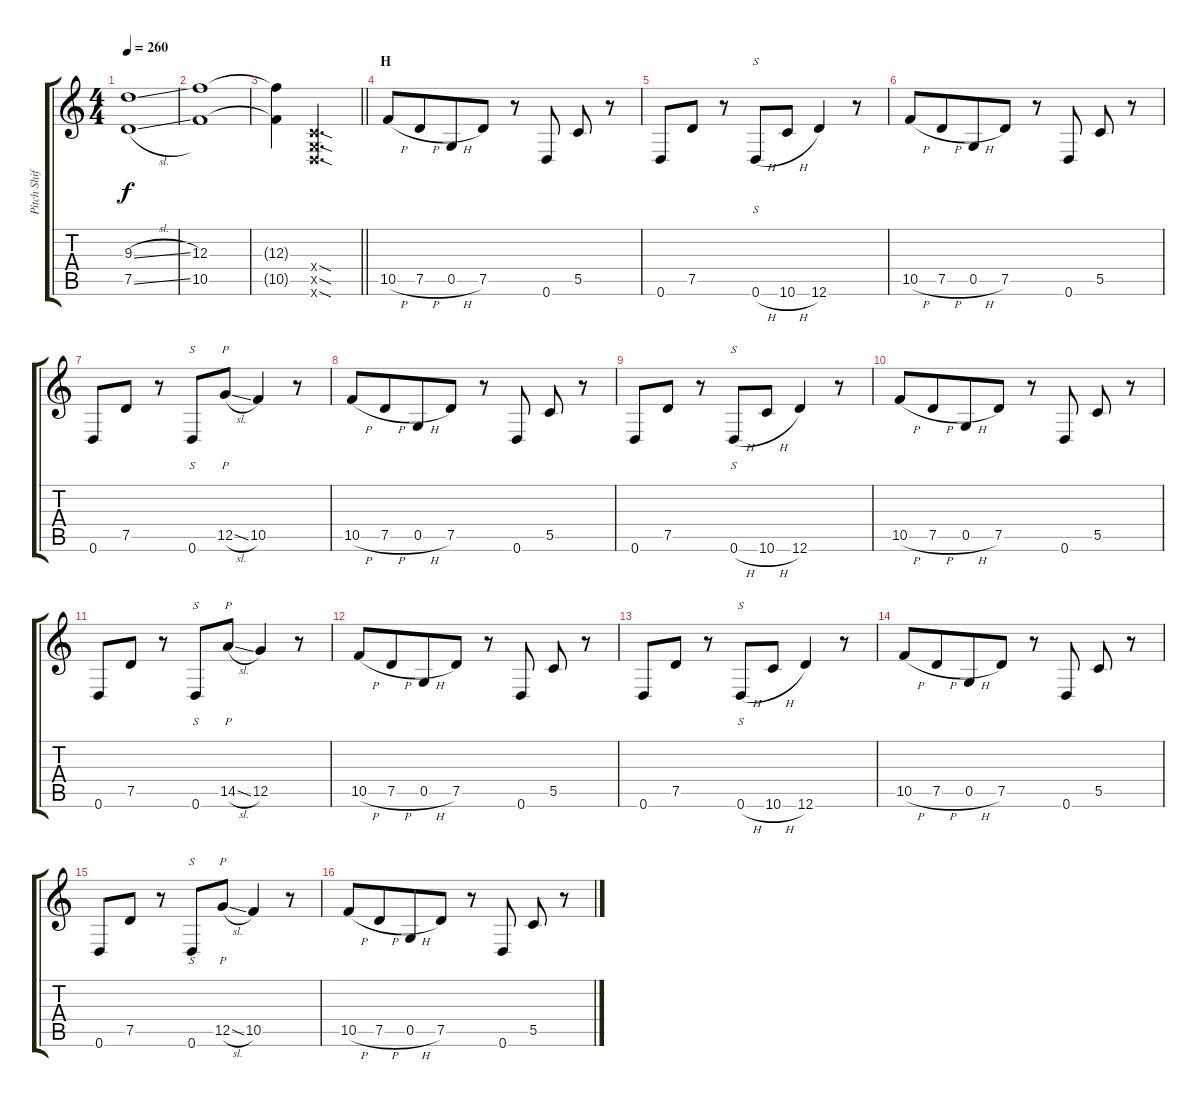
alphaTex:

\track ("Pitch Shifter" "Pitch Shif") {instrument guitarharmonics}
\staff {score tabs}
\tuning (D4 A3 F3 C3 G2 D2) {hide}
\ts (4 4)
\tempo 260
\clef g2
\ks c
(9.3{sl t} 7.5{sl t}).1{dy f} |
(12.3 10.5).1 |
\barLineRight lightlight
(12.3{t} 10.5{t}).4 (0.4{sod x} 0.5{sod x} 0.6{sod x}).2{d} |
\section ("" "H")
10.5{h}.8{volume 15 instrument guitarharmonics} 7.5{h}.8{beam merge} 0.5{h}.8 7.5.8 r.8 0.6.8 5.5.8 r.8 |
0.6.8 7.5.8 r.8 0.6{h}.8{s beam merge} 10.6{h}.8 12.6.4 r.8 |
10.5{h}.8 7.5{h}.8{beam merge} 0.5{h}.8 7.5.8 r.8 0.6.8 5.5.8 r.8 |
0.6.8 7.5.8 r.8 0.6.8{s beam merge} 12.5{sl}.8{p} 10.5.4 r.8 |
10.5{h}.8 7.5{h}.8{beam merge} 0.5{h}.8 7.5.8 r.8 0.6.8 5.5.8 r.8 |
0.6.8 7.5.8 r.8 0.6{h}.8{s beam merge} 10.6{h}.8 12.6.4 r.8 |
10.5{h}.8 7.5{h}.8{beam merge} 0.5{h}.8 7.5.8 r.8 0.6.8 5.5.8 r.8 |
0.6.8 7.5.8 r.8 0.6.8{s beam merge} 14.5{sl}.8{p} 12.5.4 r.8 |
10.5{h}.8 7.5{h}.8{beam merge} 0.5{h}.8 7.5.8 r.8 0.6.8 5.5.8 r.8 |
0.6.8 7.5.8 r.8 0.6{h}.8{s beam merge} 10.6{h}.8 12.6.4 r.8 |
10.5{h}.8 7.5{h}.8{beam merge} 0.5{h}.8 7.5.8 r.8 0.6.8 5.5.8 r.8 |
0.6.8 7.5.8 r.8 0.6.8{s beam merge} 12.5{sl}.8{p} 10.5.4 r.8 |
10.5{h}.8 7.5{h}.8{beam merge} 0.5{h}.8 7.5.8 r.8 0.6.8 5.5.8 r.8
